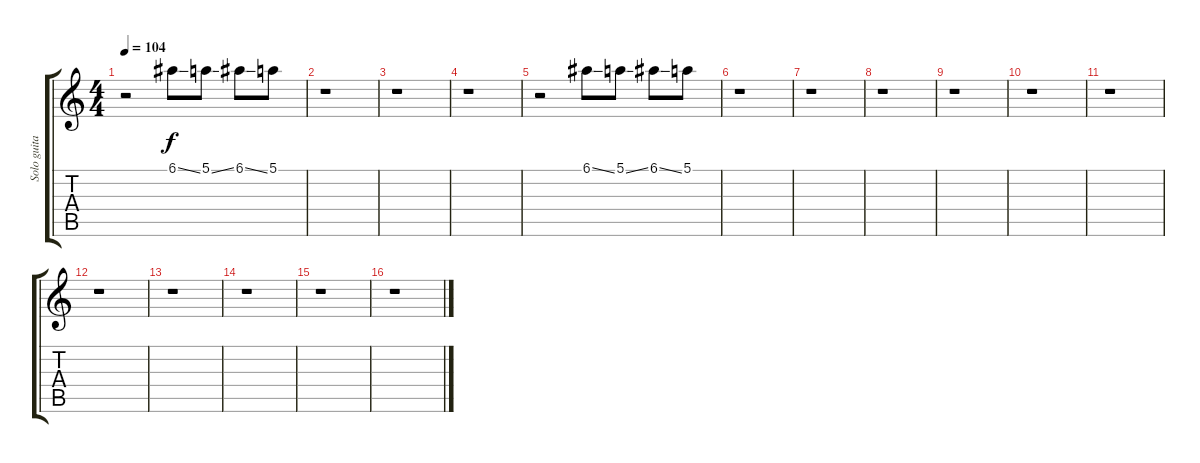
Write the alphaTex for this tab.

\track ("Solo guitar" "Solo guita") {instrument distortionguitar}
\staff {score tabs}
\tuning (E4 B3 G3 D3 A2 E2) {hide}
\ts (4 4)
\tempo 104
\clef g2
\ks c
r.2{dy f} 6.1{ss}.8 5.1{ss}.8 6.1{ss}.8 5.1.8 |
r.1 |
r.1 |
r.1 |
r.2 6.1{ss}.8 5.1{ss}.8 6.1{ss}.8 5.1.8 |
r.1 |
r.1 |
r.1 |
r.1 |
r.1 |
r.1 |
r.1 |
r.1 |
r.1 |
r.1 |
r.1
